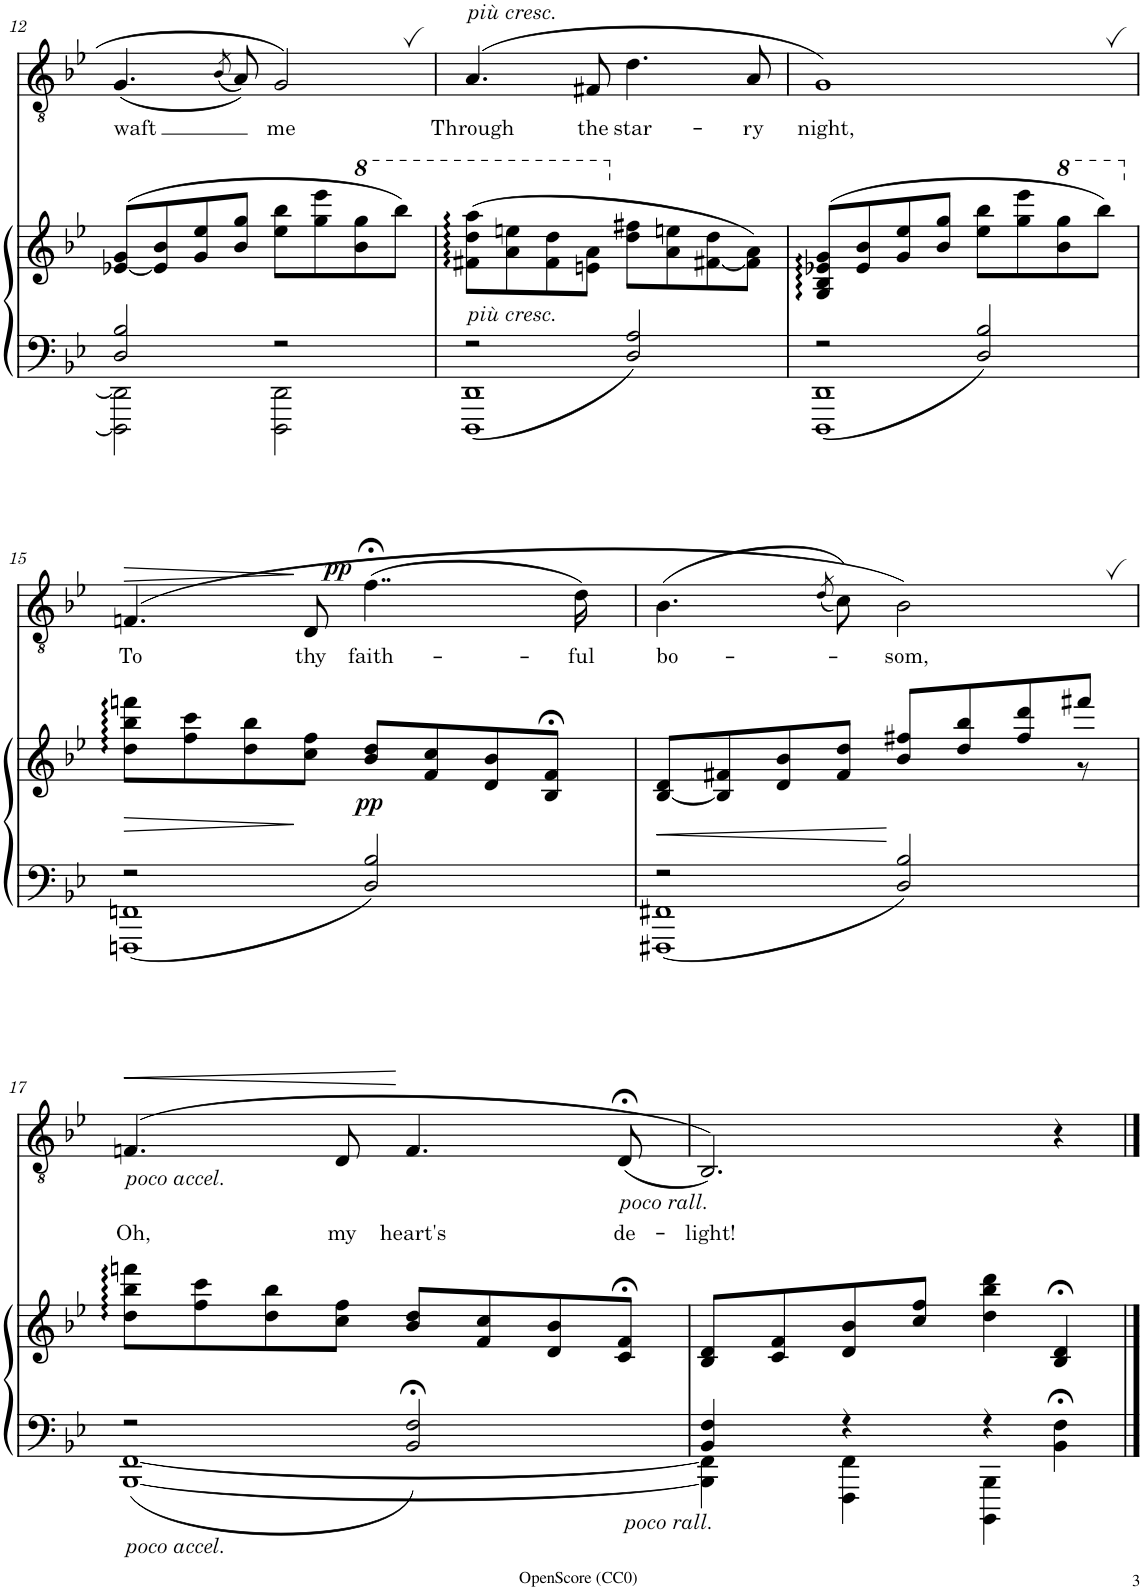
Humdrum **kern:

**kern	**kern	**dynam	**kern	**text	**dynam
*part2	*part2	*part2	*part1	*part1	*part1
*staff3	*staff2	*staff2/3	*staff1	*staff1	*staff1
*I"Piano	*	*	*I"Baritone	*	*
*I'Pno	*	*	*	*	*
!!LO:PB:g=z
*clefF4	*clefG2	*	*clefGv2	*	*
*k[b-e-]	*k[b-e-]	*	*k[b-e-]	*	*
*M8/8	*M8/8	*	*M8/8	*	*
=12	=12	=12	=12	=12	=12
*^	*	*	*	*	*
!	!	!	!	!LO:TX:a:color=#FFFFFF:t=.	!	!
!	!	!	!	!	!LO:LY:b	!
2D/ 2B-/	2DDD\] 2DD\]	[8e-X/ 8g/L	.	(4.G/	waft	.
.	.	8e-/] 8b-/	.	.	.	.
.	.	8g/ 8ee-/	.	.	.	.
.	.	.	.	(8qB-/	.	.
.	.	8b-/ 8gg/J	.	8A/))	.	.
!	!	!	!	!	!LO:LY:b	!
2r	2DDD\ 2DD\	8ee-\ 8bb-\L	.	2G,/	me	.
.	.	8gg\ 8eee-\	.	.	.	.
*	*	*8va	*	*	*	*
.	.	8bb-\ 8ggg\	.	.	.	.
.	.	8bbb-\J	.	.	.	.
=13	=13	=13	=13	=13	=13	=13
!	!	!	!	!LO:TX:a:i:t=più cresc.	!	!
!	!	!LO:TX:b:i:t=più cresc.	!	!	!	!
!	!	!	!	!	!LO:LY:b	!
2r	(1DDD 1DD	(8ff#X\ 8ddd\ 8aaa\L	.	(4.A/	Through	.
.	.	8aa\ 8eeen\	.	.	.	.
.	.	8ff#\ 8ddd\	.	.	.	.
!	!	!	!	!	!LO:LY:b	!
.	.	8een\ 8aa\J	.	8F#X/	the	.
*	*	*X8va	*	*	*	*
!	!	!	!	!	!LO:LY:b	!
2D/ 2A/	.	8dd\ 8ff#X\L	.	4.d\	star-	.
.	.	8a\ 8een\	.	.	.	.
.	.	[8f#X\ 8dd\	.	.	.	.
!	!	!	!	!	!LO:LY:b	!
.	.	8f#\] 8a\J)	.	8A/	-ry	.
=14	=14	=14	=14	=14	=14	=14
!	!	!	!	!	!LO:LY:b	!
2r	1DDD 1DD	8G/ 8B-/ 8e-X/ 8g/L	.	1G,)	night,	.
.	.	8e-/ 8b-/	.	.	.	.
.	.	8g/ 8ee-/	.	.	.	.
.	.	8b-/ 8gg/J	.	.	.	.
2D/ 2B-/	.	8ee-\ 8bb-\L	.	.	.	.
.	.	8gg\ 8eee-\	.	.	.	.
*	*	*8va	*	*	*	*
.	.	8bb-\ 8ggg\	.	.	.	.
.	.	8bbb-\J)	.	.	.	.
!!LO:LB:g=z
=15	=15	=15	=15	=15	=15	=15
*	*	*X8va	*	*	*	*
!	!	!	!	!LO:TX:a:color=#FFFFFF:t=.	!	!
!	!	!	!LO:HP:b	!	!LO:LY:b	!LO:HP:b
2r	1FFFn 1FFn	8dd\ 8bb-\ 8fffn\L	>	(4.Fn/	To	>
.	.	8ff\ 8ccc\	.	.	.	.
.	.	8dd\ 8bb-\	.	.	.	.
!	!	!	!	!	!LO:LY:b	!
.	.	8cc\ 8ff\J	]	8D/	thy	]
!	!	!	!LO:DY:b	!	!LO:LY:b	!LO:DY:a
2D/ 2B-/	.	8b-/ 8dd/L	pp	(4..f;<\	faith-	pp
.	.	8f/ 8cc/	.	.	.	.
.	.	8d/ 8b-/	.	.	.	.
.	.	8B-/;< 8f/;<J	.	.	.	.
!	!	!	!	!	!LO:LY:b	!
.	.	.	.	16d\)	-ful	.
=16	=16	=16	=16	=16	=16	=16
!	!	!	!LO:HP:b	!	!LO:LY:b	!
*	*	*^	*	*	*	*
2r	1FFF#X 1FF#X	[8B-/ 8d/L	2ryy	<	(4.B-\	bo-	.
.	.	8B-/] 8f#X/	.	.	.	.	.
.	.	8d/ 8b-/	.	.	.	.	.
.	.	.	.	.	(8qd/	.	.
.	.	8f#/ 8dd/J	.	.	8c\))	.	.
!	!	!	!	!	!	!LO:LY:b	!
2D/ 2B-/	.	8b-/ 8ff#X/L	4ryy	[	2B-,\)	-som,	.
.	.	8dd/ 8bb-/	.	.	.	.	.
.	.	8ff#/ 8ddd/	8ryy	.	.	.	.
.	.	8fff#X/J	8r	.	.	.	.
!!LO:LB:g=z
=17	=17	=17	=17	=17	=17	=17	=17
!	!	!	!	!	!LO:TX:a:color=#FFFFFF:t=.	!	!
!	!	!	!	!	!LO:TX:b:i:t=poco accel.	!	!
!LO:TX:b:i:t=poco accel.	!	!	!	!	!	!	!
!	!	!	!	!	!	!LO:LY:b	!LO:HP:b
*	*	*v	*v	*	*	*	*
2r	[<1BBB- [<1FF	8dd\ 8bb-\ 8fffn\L	.	(>4.Fn/	Oh,	<
.	.	8ff\ 8ccc\	.	.	.	.
.	.	8dd\ 8bb-\	.	.	.	.
!	!	!	!	!	!LO:LY:b	!
.	.	8cc\ 8ff\J	.	8D/	my	.
!	!	!	!	!	!LO:LY:b	!
2BB-/;< 2F/;<	.	8b-/ 8dd/L	.	4.F/	heart's	[
.	.	8f/ 8cc/	.	.	.	.
.	.	8d/ 8b-/	.	.	.	.
!	!	!	!	!LO:TX:b:i:t=poco rall.	!	!
!	!	!	!	!	!LO:LY:b	!
.	.	8c/;< 8f/;<J	.	(8D;</	de-	.
=18	=18	=18	=18	=18	=18	=18
!LO:TX:b:i:t=poco rall.	!	!	!	!	!	!
!	!	!	!	!	!LO:LY:b	!
4BB-/ 4F/	4BBB-\] 4FF\]	8B-/ 8d/L	.	2.BB-/))	-light!	.
.	.	8c/ 8f/	.	.	.	.
4r	4FFF\ 4FF\	8d/ 8b-/	.	.	.	.
.	.	8cc/ 8ff/J	.	.	.	.
4r	4BBBB-\ 4BBB-\	4dd\ 4bb-\ 4ddd\	.	.	.	.
4BB-\;< 4F\;<	4ryy	4B-/;< 4d/;<	.	4r	.	.
*v	*v	*	*	*	*	*
==	==	==	==	==	==
*-	*-	*-	*-	*-	*-
